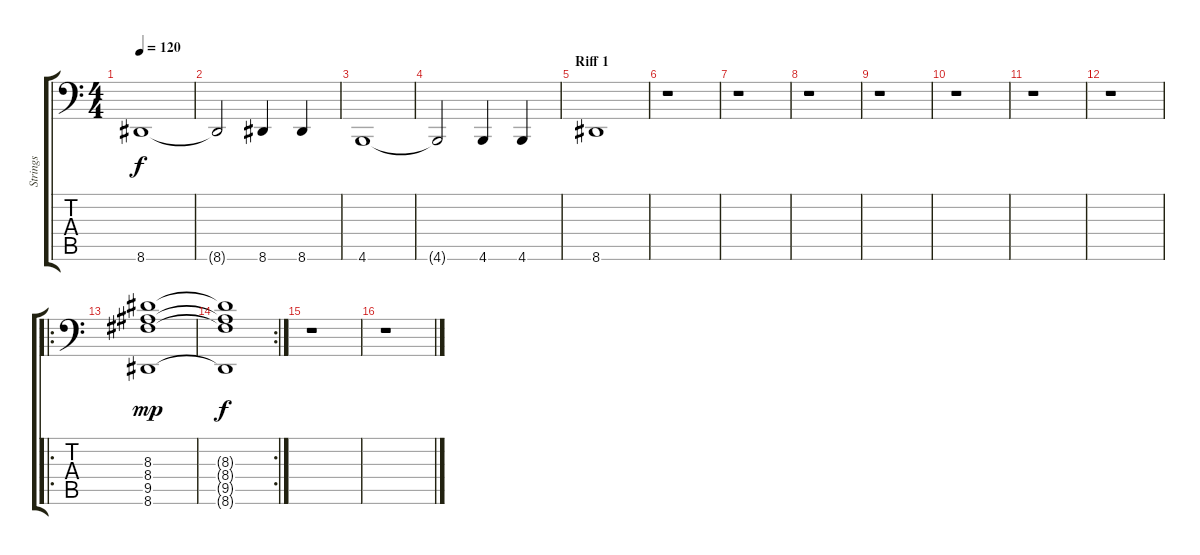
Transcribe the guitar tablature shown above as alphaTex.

\track ("Strings" "Strings") {instrument stringensemble1}
\staff {score tabs}
\tuning (E4 B3 G3 D3 A2 G1) {hide}
\ts (4 4)
\tempo 120
\clef f4
\ks c
8.6.1{dy f} |
8.6{t}.2 8.6.4 8.6.4 |
4.6.1 |
4.6{t}.2 4.6.4 4.6.4 |
\section ("" "Riff 1")
8.6.1 |
r.1 |
r.1 |
r.1 |
r.1 |
r.1 |
r.1 |
r.1 |
\ro
(8.3 8.4 9.5 8.6).1{dy mp} |
\rc 2
(8.3{t} 8.4{t} 9.5{t} 8.6{t}).1{dy f} |
r.1 |
r.1
